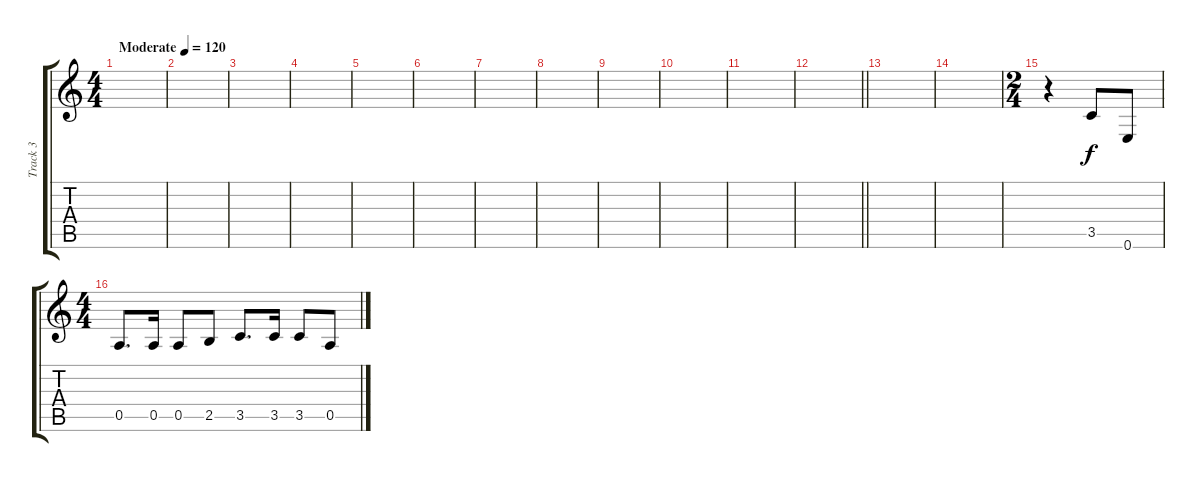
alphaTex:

\track ("Track 3" "Track 3") {instrument overdrivenguitar}
\staff {score tabs}
\tuning (E4 B3 G3 D3 A2 E2) {hide}
\ts (4 4)
\tempo (120 "Moderate")
\clef g2
\ks c
|
|
|
|
|
|
|
|
|
|
|
\barLineRight lightlight
|
|
|
\ts (2 4)
r.4 3.5.8 0.6.8 |
\ts (4 4)
0.5.8{d} 0.5.16 0.5.8 2.5.8 3.5.8{d} 3.5.16 3.5.8 0.5.8
